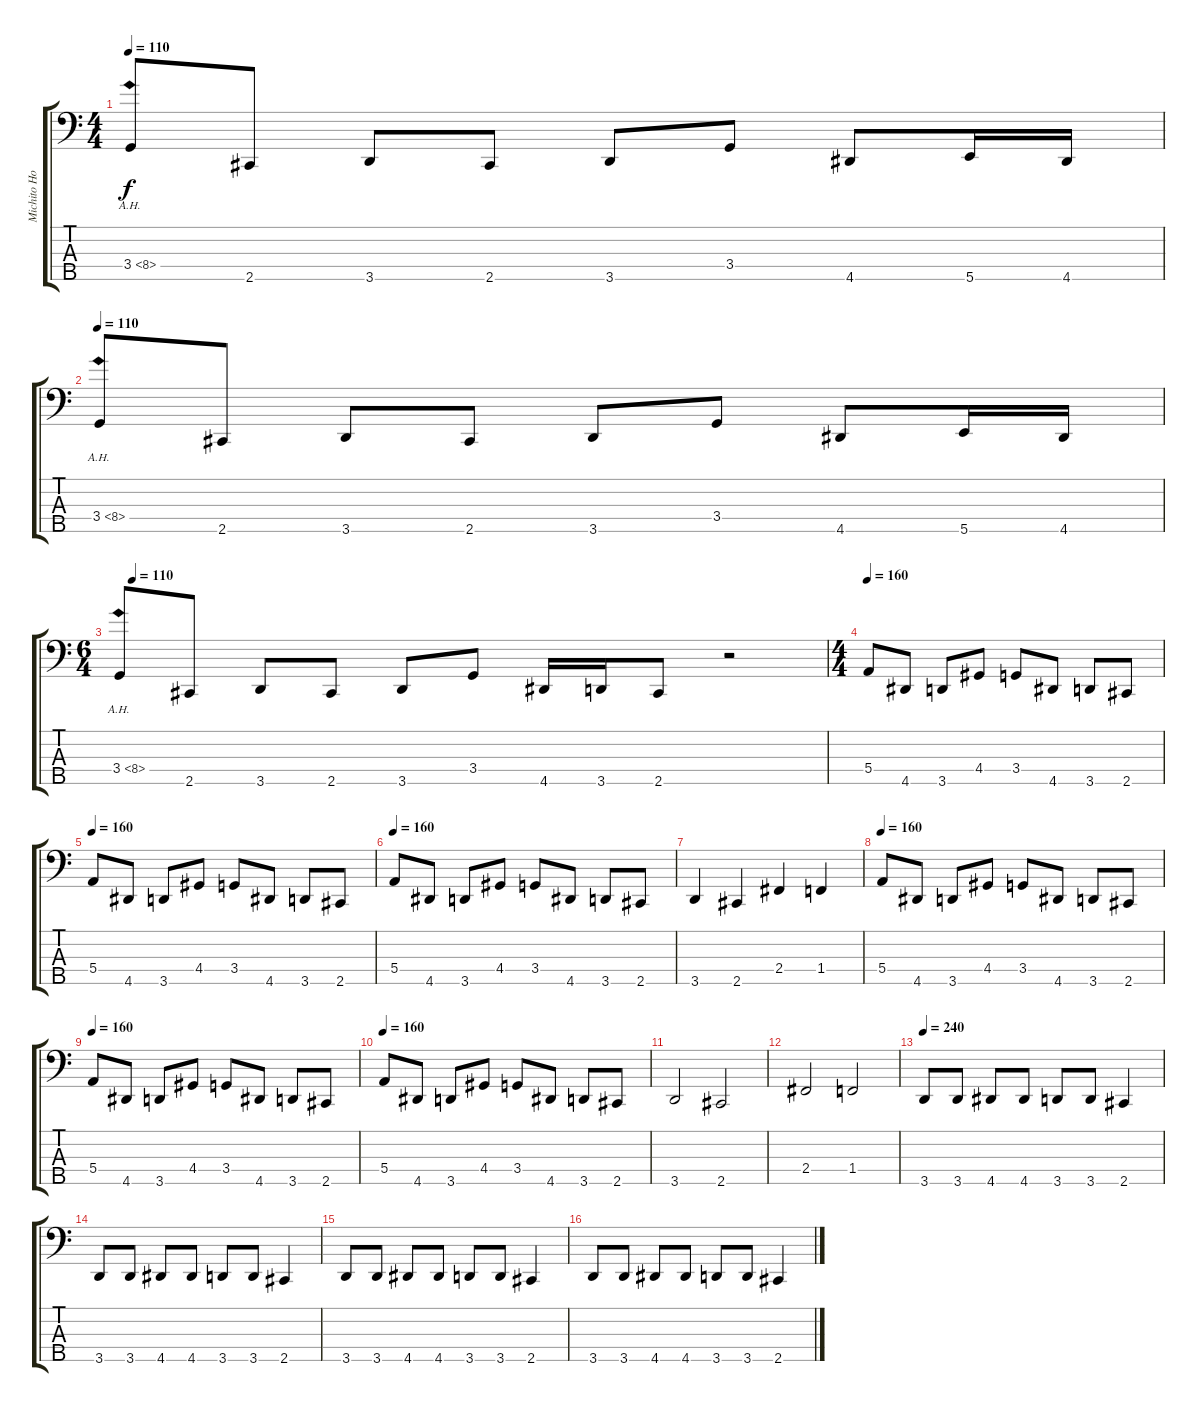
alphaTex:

\track ("Michito Hoshi" "Michito Ho") {instrument electricbasspick}
\staff {score tabs}
\tuning (G2 D2 A1 E1 B0) {hide}
\ts (4 4)
\tempo 110
\clef f4
\ks c
3.4{ah 5}.8{dy f} 2.5.8 3.5.8 2.5.8 3.5.8 3.4.8 4.5.8 5.5.16 4.5.16 |
\tempo 110
3.4{ah 5}.8 2.5.8 3.5.8 2.5.8 3.5.8 3.4.8 4.5.8 5.5.16 4.5.16 |
\ts (6 4)
\tempo (110 0.020833333333333332)
3.4{ah 5}.8 2.5.8 3.5.8 2.5.8 3.5.8 3.4.8 4.5.16 3.5.16 2.5.8 r.2 |
\ts (4 4)
\tempo 160
5.4.8 4.5.8 3.5.8 4.4.8 3.4.8 4.5.8 3.5.8 2.5.8 |
\tempo 160
5.4.8 4.5.8 3.5.8 4.4.8 3.4.8 4.5.8 3.5.8 2.5.8 |
\tempo 160
5.4.8 4.5.8 3.5.8 4.4.8 3.4.8 4.5.8 3.5.8 2.5.8 |
3.5.4 2.5.4 2.4.4 1.4.4 |
\tempo 160
5.4.8 4.5.8 3.5.8 4.4.8 3.4.8 4.5.8 3.5.8 2.5.8 |
\tempo 160
5.4.8 4.5.8 3.5.8 4.4.8 3.4.8 4.5.8 3.5.8 2.5.8 |
\tempo 160
5.4.8 4.5.8 3.5.8 4.4.8 3.4.8 4.5.8 3.5.8 2.5.8 |
3.5.2 2.5.2 |
2.4.2 1.4.2 |
\tempo 240
3.5.8 3.5.8 4.5.8 4.5.8 3.5.8 3.5.8 2.5.4 |
3.5.8 3.5.8 4.5.8 4.5.8 3.5.8 3.5.8 2.5.4 |
3.5.8 3.5.8 4.5.8 4.5.8 3.5.8 3.5.8 2.5.4 |
3.5.8 3.5.8 4.5.8 4.5.8 3.5.8 3.5.8 2.5.4
